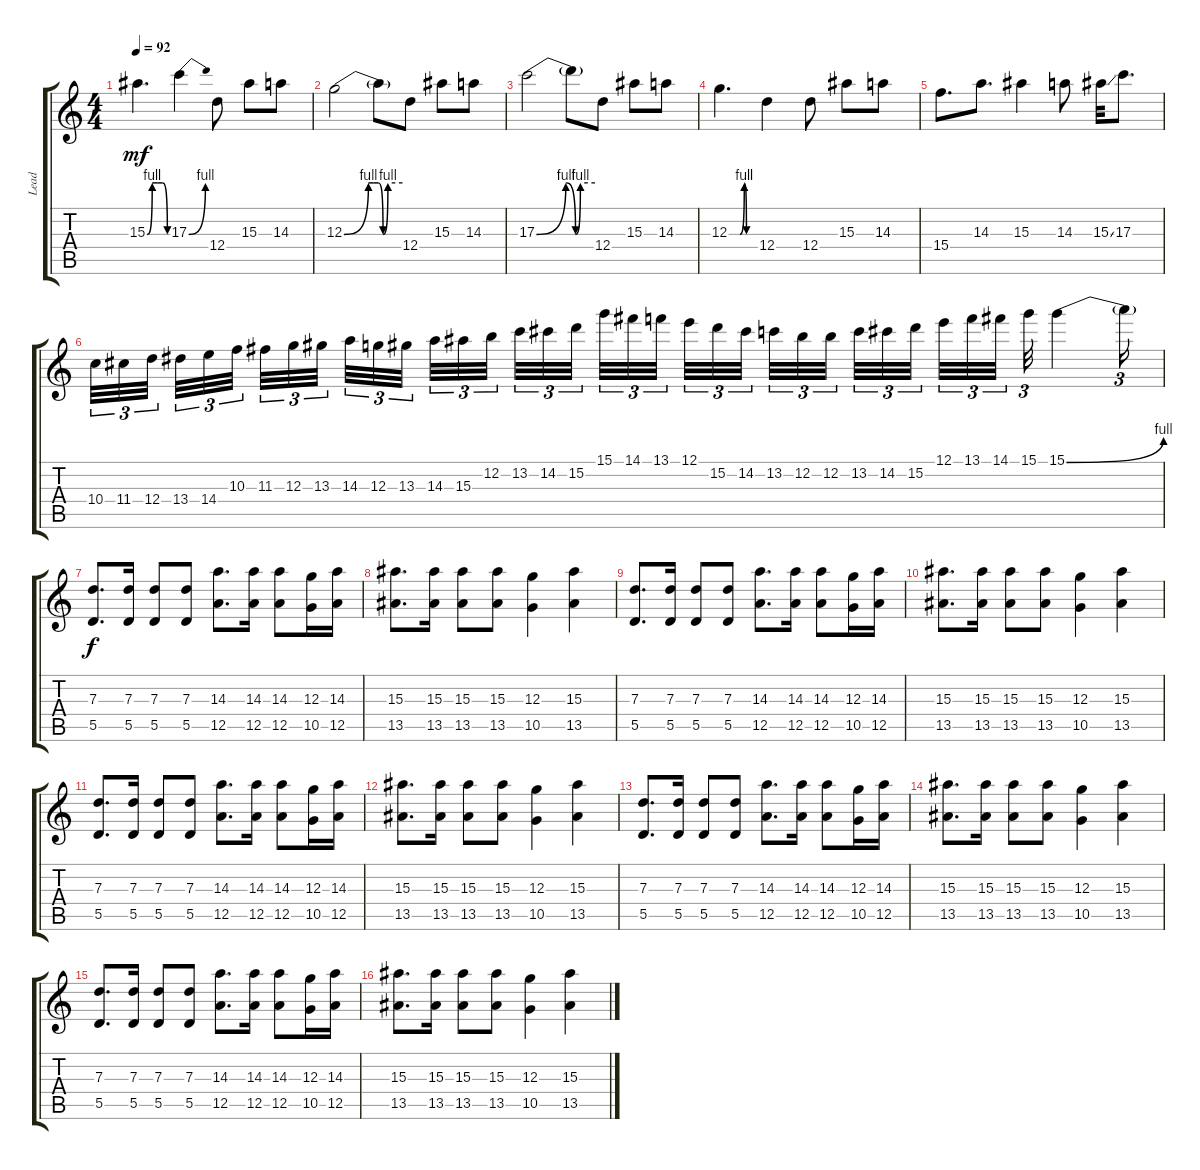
\track ("Lead" "Lead") {instrument distortionguitar}
\staff {score tabs}
\tuning (E4 B3 G3 D3 A2 D2) {hide}
\ts (4 4)
\tempo 92
\clef g2
\ks c
15.3{be (custom 0 0 15 4 30 4 45 4 60 0)}.4{d dy mf} 17.3{be (bend 0 0 60 4)}.4 12.4.8 15.3.8 14.3.8 |
12.3{be (custom 0 0 25 4 30 4 35 4 40 0 45 4 60 4)}.2 12.3{t}.8 12.4.8 15.3.8 14.3.8 |
17.3{be (custom 0 0 30 4 40 0 45 4 60 4)}.2 17.3{t}.8 12.4.8 15.3.8 14.3.8 |
12.3{be (custom 0 0 25 0 35 4 40 0 60 0)}.4{d} 12.4.4 12.4.8 15.3.8 14.3.8 |
15.4.8{d} 14.3.8{d} 15.3.4 14.3.8 15.3{ss}.32 17.3.8{d} |
10.4.32{tu (3 2)} 11.4.32{tu (3 2)} 12.4.32{tu (3 2)} 13.4.32{tu (3 2)} 14.4.32{tu (3 2)} 10.3.32{tu (3 2)} 11.3.32{tu (3 2)} 12.3.32{tu (3 2)} 13.3.32{tu (3 2)} 14.3.32{tu (3 2)} 12.3.32{tu (3 2)} 13.3.32{tu (3 2)} 14.3.32{tu (3 2)} 15.3.32{tu (3 2)} 12.2.32{tu (3 2)} 13.2.32{tu (3 2)} 14.2.32{tu (3 2)} 15.2.32{tu (3 2)} 15.1.32{tu (3 2)} 14.1.32{tu (3 2)} 13.1.32{tu (3 2)} 12.1.32{tu (3 2)} 15.2.32{tu (3 2)} 14.2.32{tu (3 2)} 13.2.32{tu (3 2)} 12.2.32{tu (3 2)} 12.2.32{tu (3 2)} 13.2.32{tu (3 2)} 14.2.32{tu (3 2)} 15.2.32{tu (3 2)} 12.1.32{tu (3 2)} 13.1.32{tu (3 2)} 14.1.32{tu (3 2)} 15.1.32{tu (3 2)} 15.1{be (bend 0 0 60 4)}.4 15.1{t}.16{tu (3 2)} |
(7.3 5.5).8{d dy f} (7.3 5.5).16 (7.3 5.5).8 (7.3 5.5).8 (14.3 12.5).8{d} (14.3 12.5).16 (14.3 12.5).8 (12.3 10.5).16 (14.3 12.5).16 |
(15.3 13.5).8{d} (15.3 13.5).16 (15.3 13.5).8 (15.3 13.5).8 (12.3 10.5).4 (15.3 13.5).4 |
(7.3 5.5).8{d} (7.3 5.5).16 (7.3 5.5).8 (7.3 5.5).8 (14.3 12.5).8{d} (14.3 12.5).16 (14.3 12.5).8 (12.3 10.5).16 (14.3 12.5).16 |
(15.3 13.5).8{d} (15.3 13.5).16 (15.3 13.5).8 (15.3 13.5).8 (12.3 10.5).4 (15.3 13.5).4 |
(7.3 5.5).8{d} (7.3 5.5).16 (7.3 5.5).8 (7.3 5.5).8 (14.3 12.5).8{d} (14.3 12.5).16 (14.3 12.5).8 (12.3 10.5).16 (14.3 12.5).16 |
(15.3 13.5).8{d} (15.3 13.5).16 (15.3 13.5).8 (15.3 13.5).8 (12.3 10.5).4 (15.3 13.5).4 |
(7.3 5.5).8{d} (7.3 5.5).16 (7.3 5.5).8 (7.3 5.5).8 (14.3 12.5).8{d} (14.3 12.5).16 (14.3 12.5).8 (12.3 10.5).16 (14.3 12.5).16 |
(15.3 13.5).8{d} (15.3 13.5).16 (15.3 13.5).8 (15.3 13.5).8 (12.3 10.5).4 (15.3 13.5).4 |
(7.3 5.5).8{d} (7.3 5.5).16 (7.3 5.5).8 (7.3 5.5).8 (14.3 12.5).8{d} (14.3 12.5).16 (14.3 12.5).8 (12.3 10.5).16 (14.3 12.5).16 |
(15.3 13.5).8{d} (15.3 13.5).16 (15.3 13.5).8 (15.3 13.5).8 (12.3 10.5).4 (15.3 13.5).4
